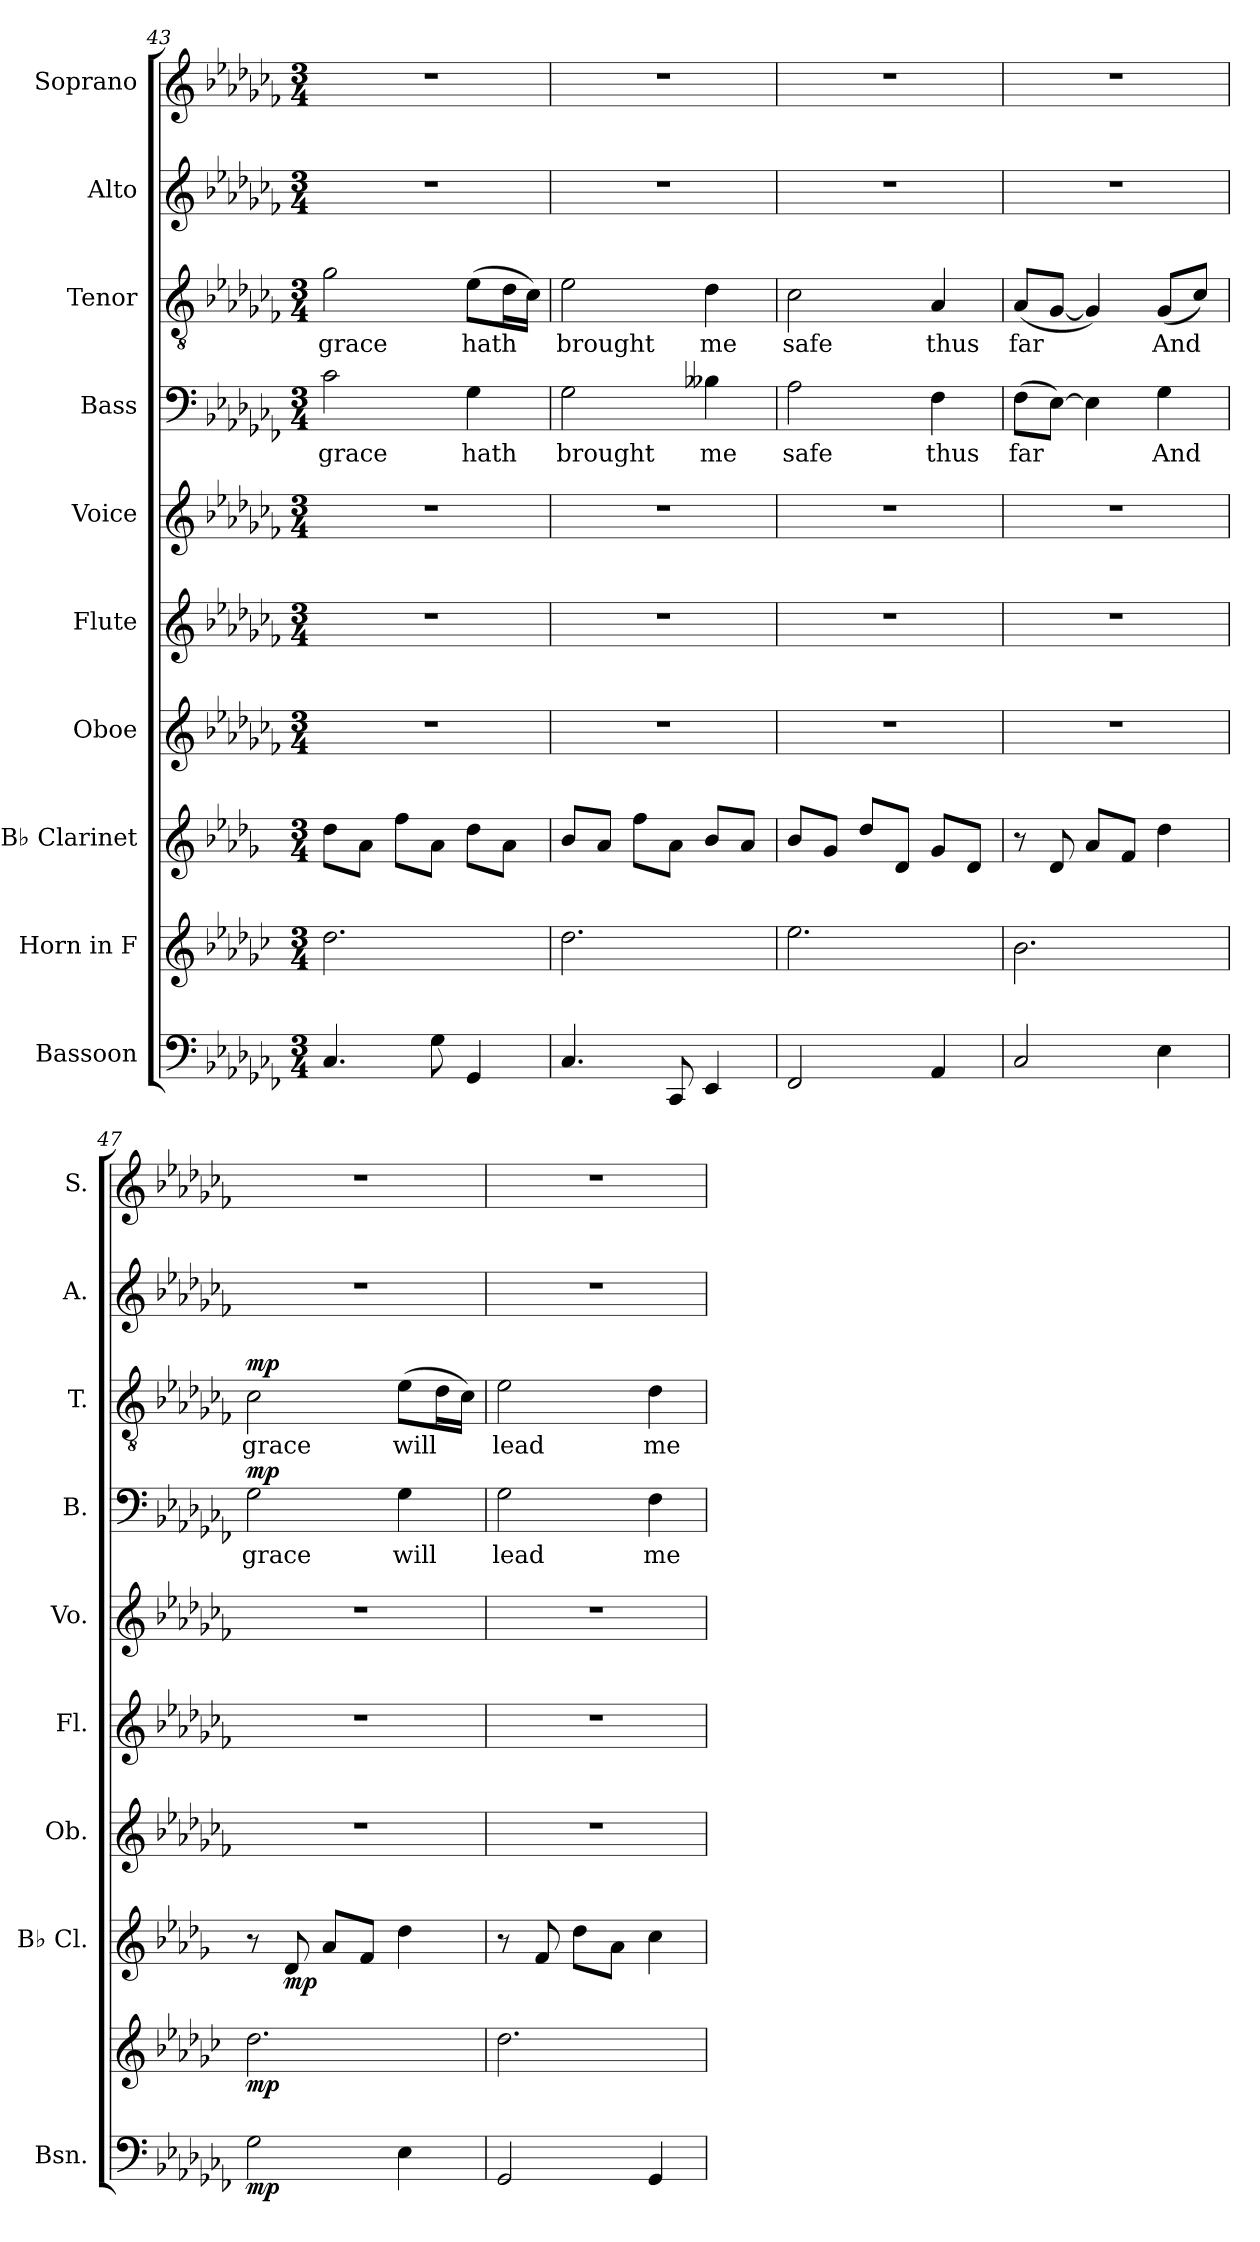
**kern	**dynam	**kern	**dynam	**kern	**dynam	**kern	**kern	**kern	**kern	**text	**dynam	**kern	**text	**dynam	**kern	**kern
*part10	*part10	*part9	*part9	*part8	*part8	*part7	*part6	*part5	*part4	*part4	*part4	*part3	*part3	*part3	*part2	*part1
*staff10	*staff10	*staff9	*staff9	*staff8	*staff8	*staff7	*staff6	*staff5	*staff4	*staff4	*staff4	*staff3	*staff3	*staff3	*staff2	*staff1
*I"Bassoon	*	*I"Horn in F	*	*I"B♭ Clarinet	*	*I"Oboe	*I"Flute	*I"Voice	*I"Bass	*	*	*I"Tenor	*	*	*I"Alto	*I"Soprano
*I'Bsn.	*	*	*	*I'B♭ Cl.	*	*I'Ob.	*I'Fl.	*I'Vo.	*I'B.	*	*	*I'T.	*	*	*I'A.	*I'S.
!!LO:PB:g=z
*clefF4	*	*clefG2	*	*clefG2	*	*clefG2	*clefG2	*clefG2	*clefF4	*	*	*clefGv2	*	*	*clefG2	*clefG2
*	*	*ITrd4c7	*	*ITrd1c2	*	*	*	*	*	*	*	*	*	*	*	*
*k[b-e-a-d-g-c-f-]	*	*k[b-e-a-d-g-c-f-]	*	*k[b-e-a-d-g-c-f-]	*	*k[b-e-a-d-g-c-f-]	*k[b-e-a-d-g-c-f-]	*k[b-e-a-d-g-c-f-]	*k[b-e-a-d-g-c-f-]	*	*	*k[b-e-a-d-g-c-f-]	*	*	*k[b-e-a-d-g-c-f-]	*k[b-e-a-d-g-c-f-]
*M3/4	*	*M3/4	*	*M3/4	*	*M3/4	*M3/4	*M3/4	*M3/4	*	*	*M3/4	*	*	*M3/4	*M3/4
=43	=43	=43	=43	=43	=43	=43	=43	=43	=43	=43	=43	=43	=43	=43	=43	=43
4.C-/	.	2.g-\	.	8cc-\L	.	2.r	2.r	2.r	2c-\	grace	.	2g-\	grace	.	2.r	2.r
.	.	.	.	8g-\J	.	.	.	.	.	.	.	.	.	.	.	.
.	.	.	.	8ee-\L	.	.	.	.	.	.	.	.	.	.	.	.
8G-\	.	.	.	8g-\J	.	.	.	.	.	.	.	.	.	.	.	.
4GG-/	.	.	.	8cc-\L	.	.	.	.	4G-\	hath	.	(8e-\L	hath	.	.	.
.	.	.	.	8g-\J	.	.	.	.	.	.	.	16d-\L	.	.	.	.
.	.	.	.	.	.	.	.	.	.	.	.	16c-\JJ)	.	.	.	.
=44	=44	=44	=44	=44	=44	=44	=44	=44	=44	=44	=44	=44	=44	=44	=44	=44
4.C-/	.	2.g-\	.	8a-/L	.	2.r	2.r	2.r	2G-\	brought	.	2e-\	brought	.	2.r	2.r
.	.	.	.	8g-/J	.	.	.	.	.	.	.	.	.	.	.	.
.	.	.	.	8ee-\L	.	.	.	.	.	.	.	.	.	.	.	.
8CC-/	.	.	.	8g-\J	.	.	.	.	.	.	.	.	.	.	.	.
4EE-/	.	.	.	8a-/L	.	.	.	.	4B--X\	me	.	4d-\	me	.	.	.
.	.	.	.	8g-/J	.	.	.	.	.	.	.	.	.	.	.	.
=45	=45	=45	=45	=45	=45	=45	=45	=45	=45	=45	=45	=45	=45	=45	=45	=45
2FF-/	.	2.a-\	.	8a-/L	.	2.r	2.r	2.r	2A-\	safe	.	2c-\	safe	.	2.r	2.r
.	.	.	.	8f-/J	.	.	.	.	.	.	.	.	.	.	.	.
.	.	.	.	8cc-/L	.	.	.	.	.	.	.	.	.	.	.	.
.	.	.	.	8c-/J	.	.	.	.	.	.	.	.	.	.	.	.
4AA-/	.	.	.	8f-/L	.	.	.	.	4F-\	thus	.	4A-/	thus	.	.	.
.	.	.	.	8c-/J	.	.	.	.	.	.	.	.	.	.	.	.
!!LO:LB:g=z
=46	=46	=46	=46	=46	=46	=46	=46	=46	=46	=46	=46	=46	=46	=46	=46	=46
2C-/	.	2.e-\	.	8r	.	2.r	2.r	2.r	(8F-\L	far	.	(8A-/L	far	.	2.r	2.r
.	.	.	.	8c-/	.	.	.	.	[8E-\J)	.	.	[8G-/J	.	.	.	.
.	.	.	.	8g-/L	.	.	.	.	4E-\]	.	.	4G-/])	.	.	.	.
.	.	.	.	8e-/J	.	.	.	.	.	.	.	.	.	.	.	.
4E-\	.	.	.	4cc-\	.	.	.	.	4G-\	And	.	(8G-/L	And	.	.	.
.	.	.	.	.	.	.	.	.	.	.	.	8c-/J)	.	.	.	.
=47	=47	=47	=47	=47	=47	=47	=47	=47	=47	=47	=47	=47	=47	=47	=47	=47
!	!LO:DY:b	!	!LO:DY:b	!	!	!	!	!	!	!	!LO:DY:a	!	!	!LO:DY:a	!	!
2G-\	mp	2.g-\	mp	8r	.	2.r	2.r	2.r	2G-\	grace	mp	2c-\	grace	mp	2.r	2.r
!	!	!	!	!	!LO:DY:b	!	!	!	!	!	!	!	!	!	!	!
.	.	.	.	8c-/	mp	.	.	.	.	.	.	.	.	.	.	.
.	.	.	.	8g-/L	.	.	.	.	.	.	.	.	.	.	.	.
.	.	.	.	8e-/J	.	.	.	.	.	.	.	.	.	.	.	.
4E-\	.	.	.	4cc-\	.	.	.	.	4G-\	will	.	(8e-\L	will	.	.	.
.	.	.	.	.	.	.	.	.	.	.	.	16d-\L	.	.	.	.
.	.	.	.	.	.	.	.	.	.	.	.	16c-\JJ)	.	.	.	.
=48	=48	=48	=48	=48	=48	=48	=48	=48	=48	=48	=48	=48	=48	=48	=48	=48
2GG-/	.	2.g-\	.	8r	.	2.r	2.r	2.r	2G-\	lead	.	2e-\	lead	.	2.r	2.r
.	.	.	.	8e-/	.	.	.	.	.	.	.	.	.	.	.	.
.	.	.	.	8cc-\L	.	.	.	.	.	.	.	.	.	.	.	.
.	.	.	.	8g-\J	.	.	.	.	.	.	.	.	.	.	.	.
4GG-/	.	.	.	4b-\	.	.	.	.	4F-\	me	.	4d-\	me	.	.	.
=	=	=	=	=	=	=	=	=	=	=	=	=	=	=	=	=
*-	*-	*-	*-	*-	*-	*-	*-	*-	*-	*-	*-	*-	*-	*-	*-	*-
